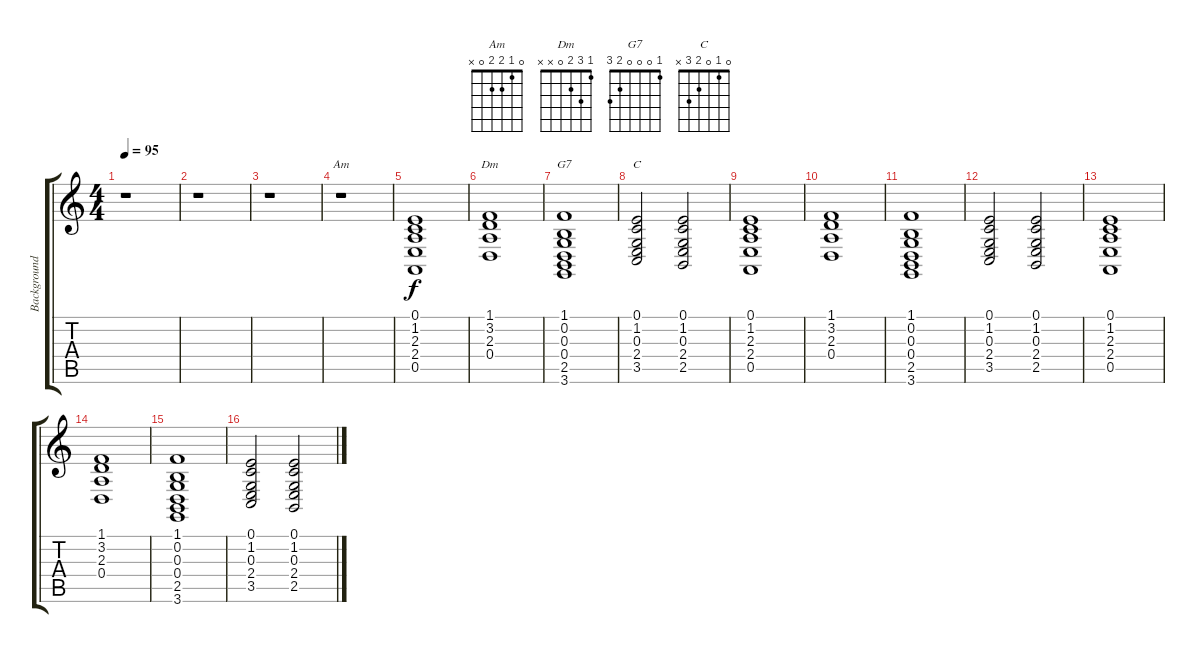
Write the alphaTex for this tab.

\track ("Background" "Background") {instrument synthstrings1}
\staff {score tabs}
\tuning (E4 B3 G3 D3 A2 E2) {hide}
\chord ("Am" 0 1 2 2 0 x)
\chord ("Dm" 1 3 2 0 x x)
\chord ("G7" 1 0 0 0 2 3)
\chord ("C" 0 1 0 2 3 x)
\ts (4 4)
\tempo 95
\clef g2
\ks c
r.1{dy f instrument synthstrings1} |
r.1 |
r.1 |
r.1{ch "Am"} |
(0.1 1.2 2.3 2.4 0.5).1 |
(1.1 3.2 2.3 0.4).1{ch "Dm"} |
(1.1 0.2 0.3 0.4 2.5 3.6).1{ch "G7"} |
(0.1 1.2 0.3 2.4 3.5).2{ch "C"} (0.1 1.2 0.3 2.4 2.5).2 |
(0.1 1.2 2.3 2.4 0.5).1 |
(1.1 3.2 2.3 0.4).1 |
(1.1 0.2 0.3 0.4 2.5 3.6).1 |
(0.1 1.2 0.3 2.4 3.5).2 (0.1 1.2 0.3 2.4 2.5).2 |
(0.1 1.2 2.3 2.4 0.5).1 |
(1.1 3.2 2.3 0.4).1 |
(1.1 0.2 0.3 0.4 2.5 3.6).1 |
(0.1 1.2 0.3 2.4 3.5).2 (0.1 1.2 0.3 2.4 2.5).2
